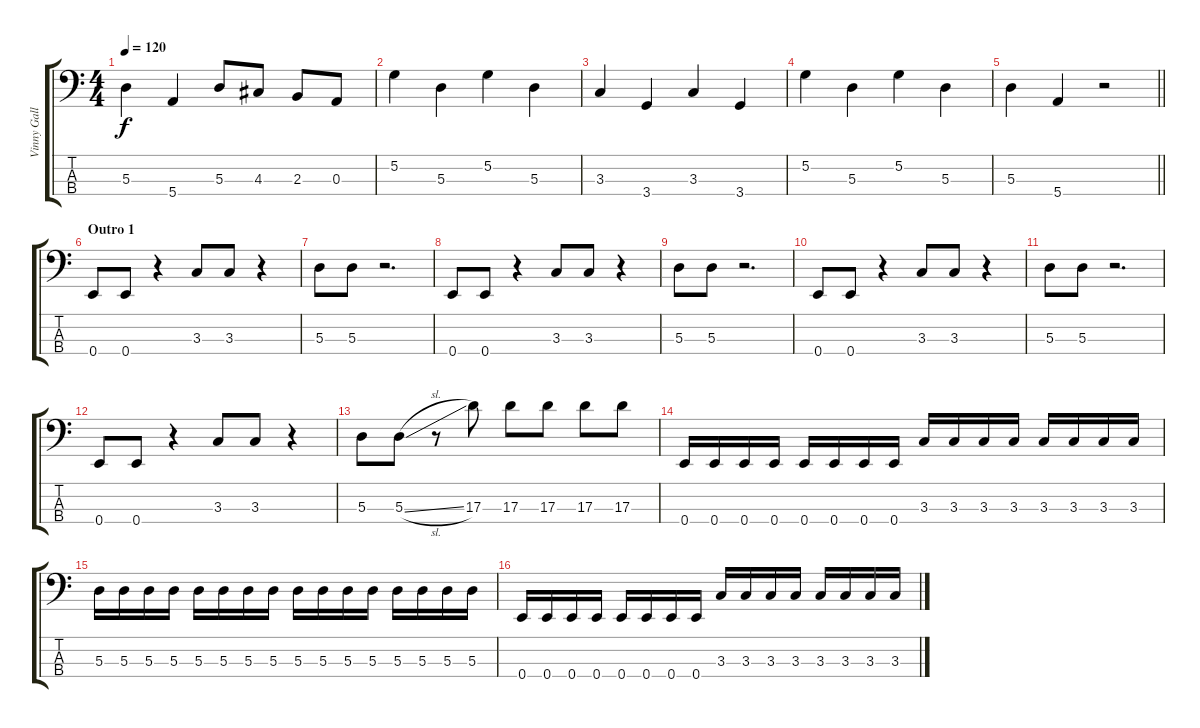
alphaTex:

\track ("Vinny Gallagher" "Vinny Gall") {instrument electricbassfinger}
\staff {score tabs}
\tuning (G2 D2 A1 E1) {hide}
\ts (4 4)
\tempo 120
\clef f4
\ks c
5.3.4{dy f} 5.4.4 5.3.8 4.3.8 2.3.8 0.3.8 |
5.2.4 5.3.4 5.2.4 5.3.4 |
3.3.4 3.4.4 3.3.4 3.4.4 |
5.2.4 5.3.4 5.2.4 5.3.4 |
\barLineRight lightlight
5.3.4 5.4.4 r.2 |
\section ("" "Outro 1")
0.4.8 0.4.8 r.4 3.3.8 3.3.8 r.4 |
5.3.8 5.3.8 r.2{d} |
0.4.8 0.4.8 r.4 3.3.8 3.3.8 r.4 |
5.3.8 5.3.8 r.2{d} |
0.4.8 0.4.8 r.4 3.3.8 3.3.8 r.4 |
5.3.8 5.3.8 r.2{d} |
0.4.8 0.4.8 r.4 3.3.8 3.3.8 r.4 |
5.3.8 5.3{sl}.8 r.8 17.3.8 17.3.8 17.3.8 17.3.8 17.3.8 |
0.4.16 0.4.16 0.4.16 0.4.16 0.4.16 0.4.16 0.4.16 0.4.16 3.3.16 3.3.16 3.3.16 3.3.16 3.3.16 3.3.16 3.3.16 3.3.16 |
5.3.16 5.3.16 5.3.16 5.3.16 5.3.16 5.3.16 5.3.16 5.3.16 5.3.16 5.3.16 5.3.16 5.3.16 5.3.16 5.3.16 5.3.16 5.3.16 |
0.4.16 0.4.16 0.4.16 0.4.16 0.4.16 0.4.16 0.4.16 0.4.16 3.3.16 3.3.16 3.3.16 3.3.16 3.3.16 3.3.16 3.3.16 3.3.16
